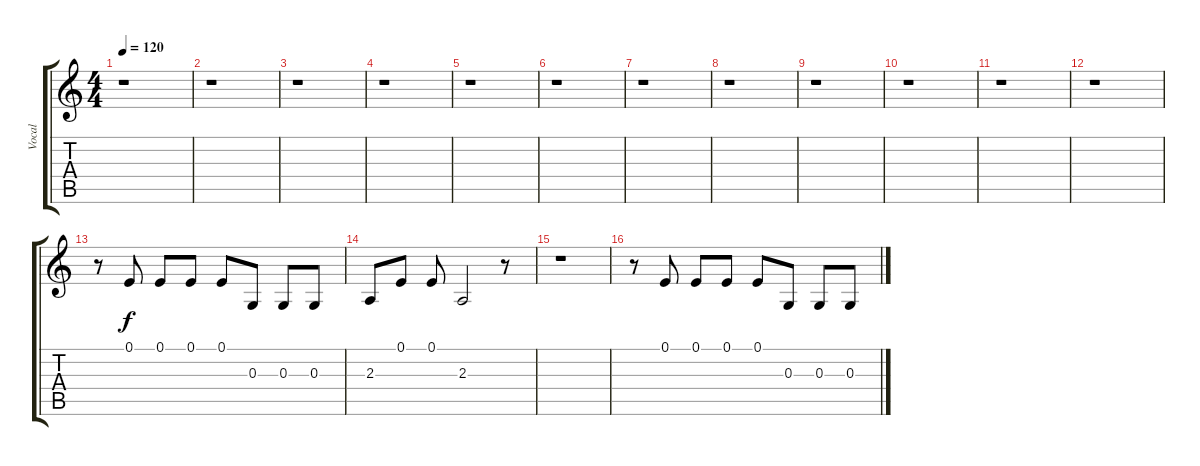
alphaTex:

\track ("Vocal" "Vocal") {instrument honkytonkpiano}
\staff {score tabs}
\tuning (E4 B3 G3 D3 A2 E2) {hide}
\ts (4 4)
\tempo 120
\clef g2
\ks c
r.1{dy f instrument honkytonkpiano} |
r.1 |
r.1 |
r.1 |
r.1 |
r.1 |
r.1 |
r.1 |
r.1 |
r.1 |
r.1 |
r.1 |
r.8 0.1.8 0.1.8 0.1.8 0.1.8 0.3.8 0.3.8 0.3.8 |
2.3.8 0.1.8 0.1.8 2.3.2 r.8 |
r.1 |
r.8 0.1.8 0.1.8 0.1.8 0.1.8 0.3.8 0.3.8 0.3.8
